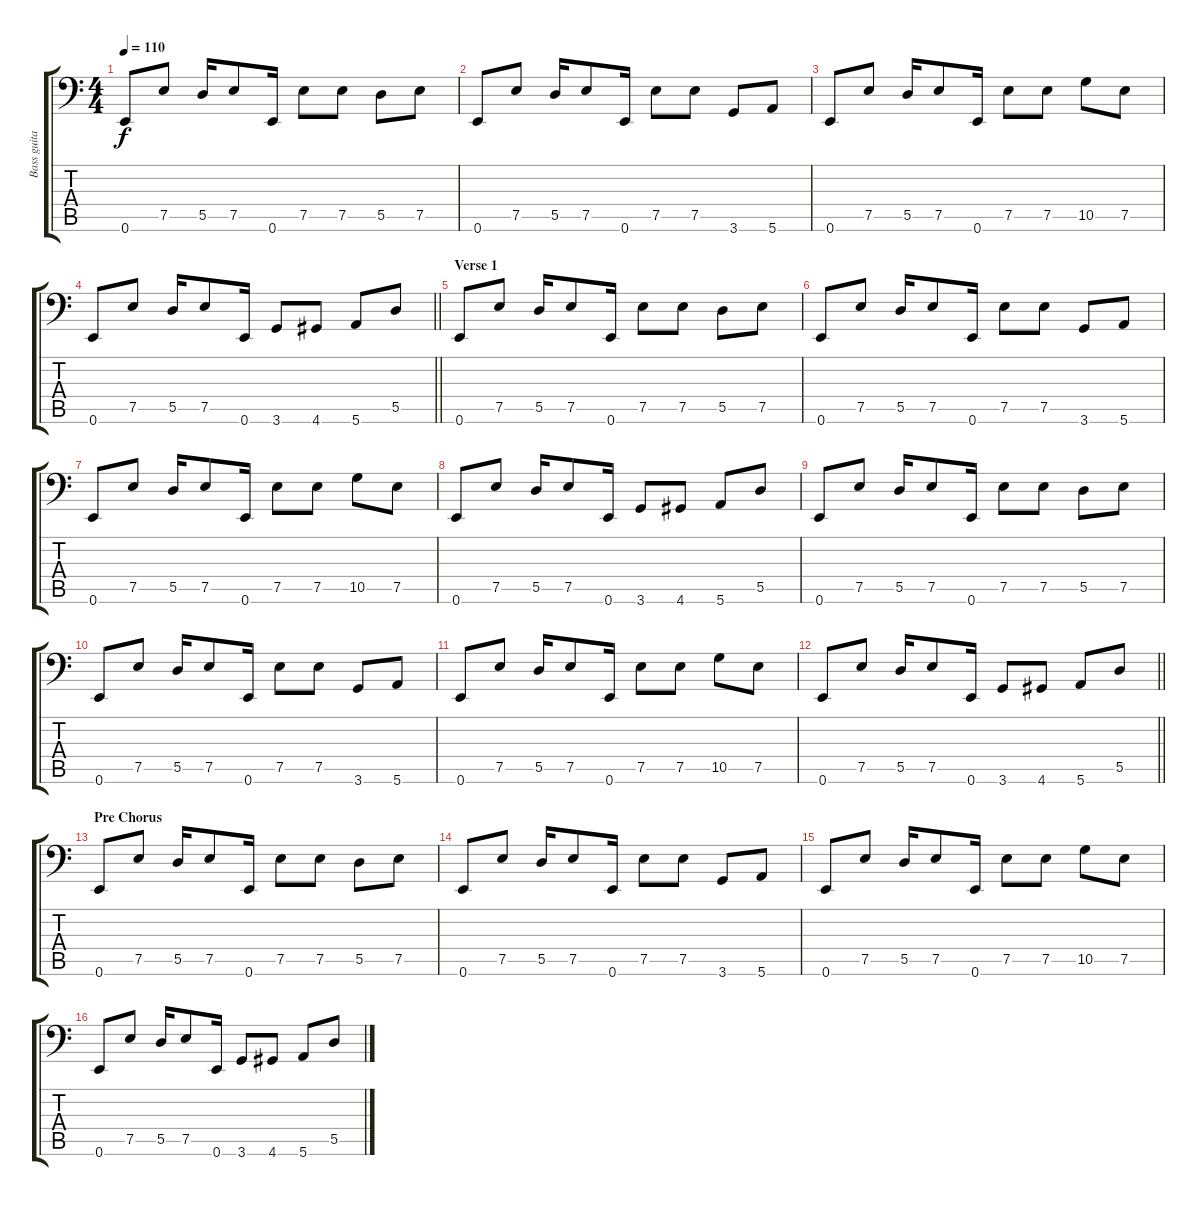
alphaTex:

\track ("Bass guitar" "Bass guita") {instrument electricbassfinger}
\staff {score tabs}
\tuning (E3 B2 G2 D2 A1 E1) {hide}
\ts (4 4)
\tempo 110
\clef f4
\ks c
0.6.8{dy f} 7.5.8 5.5.16 7.5.8 0.6.16 7.5.8 7.5.8 5.5.8 7.5.8 |
0.6.8 7.5.8 5.5.16 7.5.8 0.6.16 7.5.8 7.5.8 3.6.8 5.6.8 |
0.6.8 7.5.8 5.5.16 7.5.8 0.6.16 7.5.8 7.5.8 10.5.8 7.5.8 |
\barLineRight lightlight
0.6.8 7.5.8 5.5.16 7.5.8 0.6.16 3.6.8 4.6.8 5.6.8 5.5.8 |
\section ("" "Verse 1")
0.6.8 7.5.8 5.5.16 7.5.8 0.6.16 7.5.8 7.5.8 5.5.8 7.5.8 |
0.6.8 7.5.8 5.5.16 7.5.8 0.6.16 7.5.8 7.5.8 3.6.8 5.6.8 |
0.6.8 7.5.8 5.5.16 7.5.8 0.6.16 7.5.8 7.5.8 10.5.8 7.5.8 |
0.6.8 7.5.8 5.5.16 7.5.8 0.6.16 3.6.8 4.6.8 5.6.8 5.5.8 |
0.6.8 7.5.8 5.5.16 7.5.8 0.6.16 7.5.8 7.5.8 5.5.8 7.5.8 |
0.6.8 7.5.8 5.5.16 7.5.8 0.6.16 7.5.8 7.5.8 3.6.8 5.6.8 |
0.6.8 7.5.8 5.5.16 7.5.8 0.6.16 7.5.8 7.5.8 10.5.8 7.5.8 |
\barLineRight lightlight
0.6.8 7.5.8 5.5.16 7.5.8 0.6.16 3.6.8 4.6.8 5.6.8 5.5.8 |
\section ("" "Pre Chorus")
0.6.8 7.5.8 5.5.16 7.5.8 0.6.16 7.5.8 7.5.8 5.5.8 7.5.8 |
0.6.8 7.5.8 5.5.16 7.5.8 0.6.16 7.5.8 7.5.8 3.6.8 5.6.8 |
0.6.8 7.5.8 5.5.16 7.5.8 0.6.16 7.5.8 7.5.8 10.5.8 7.5.8 |
0.6.8 7.5.8 5.5.16 7.5.8 0.6.16 3.6.8 4.6.8 5.6.8 5.5.8
